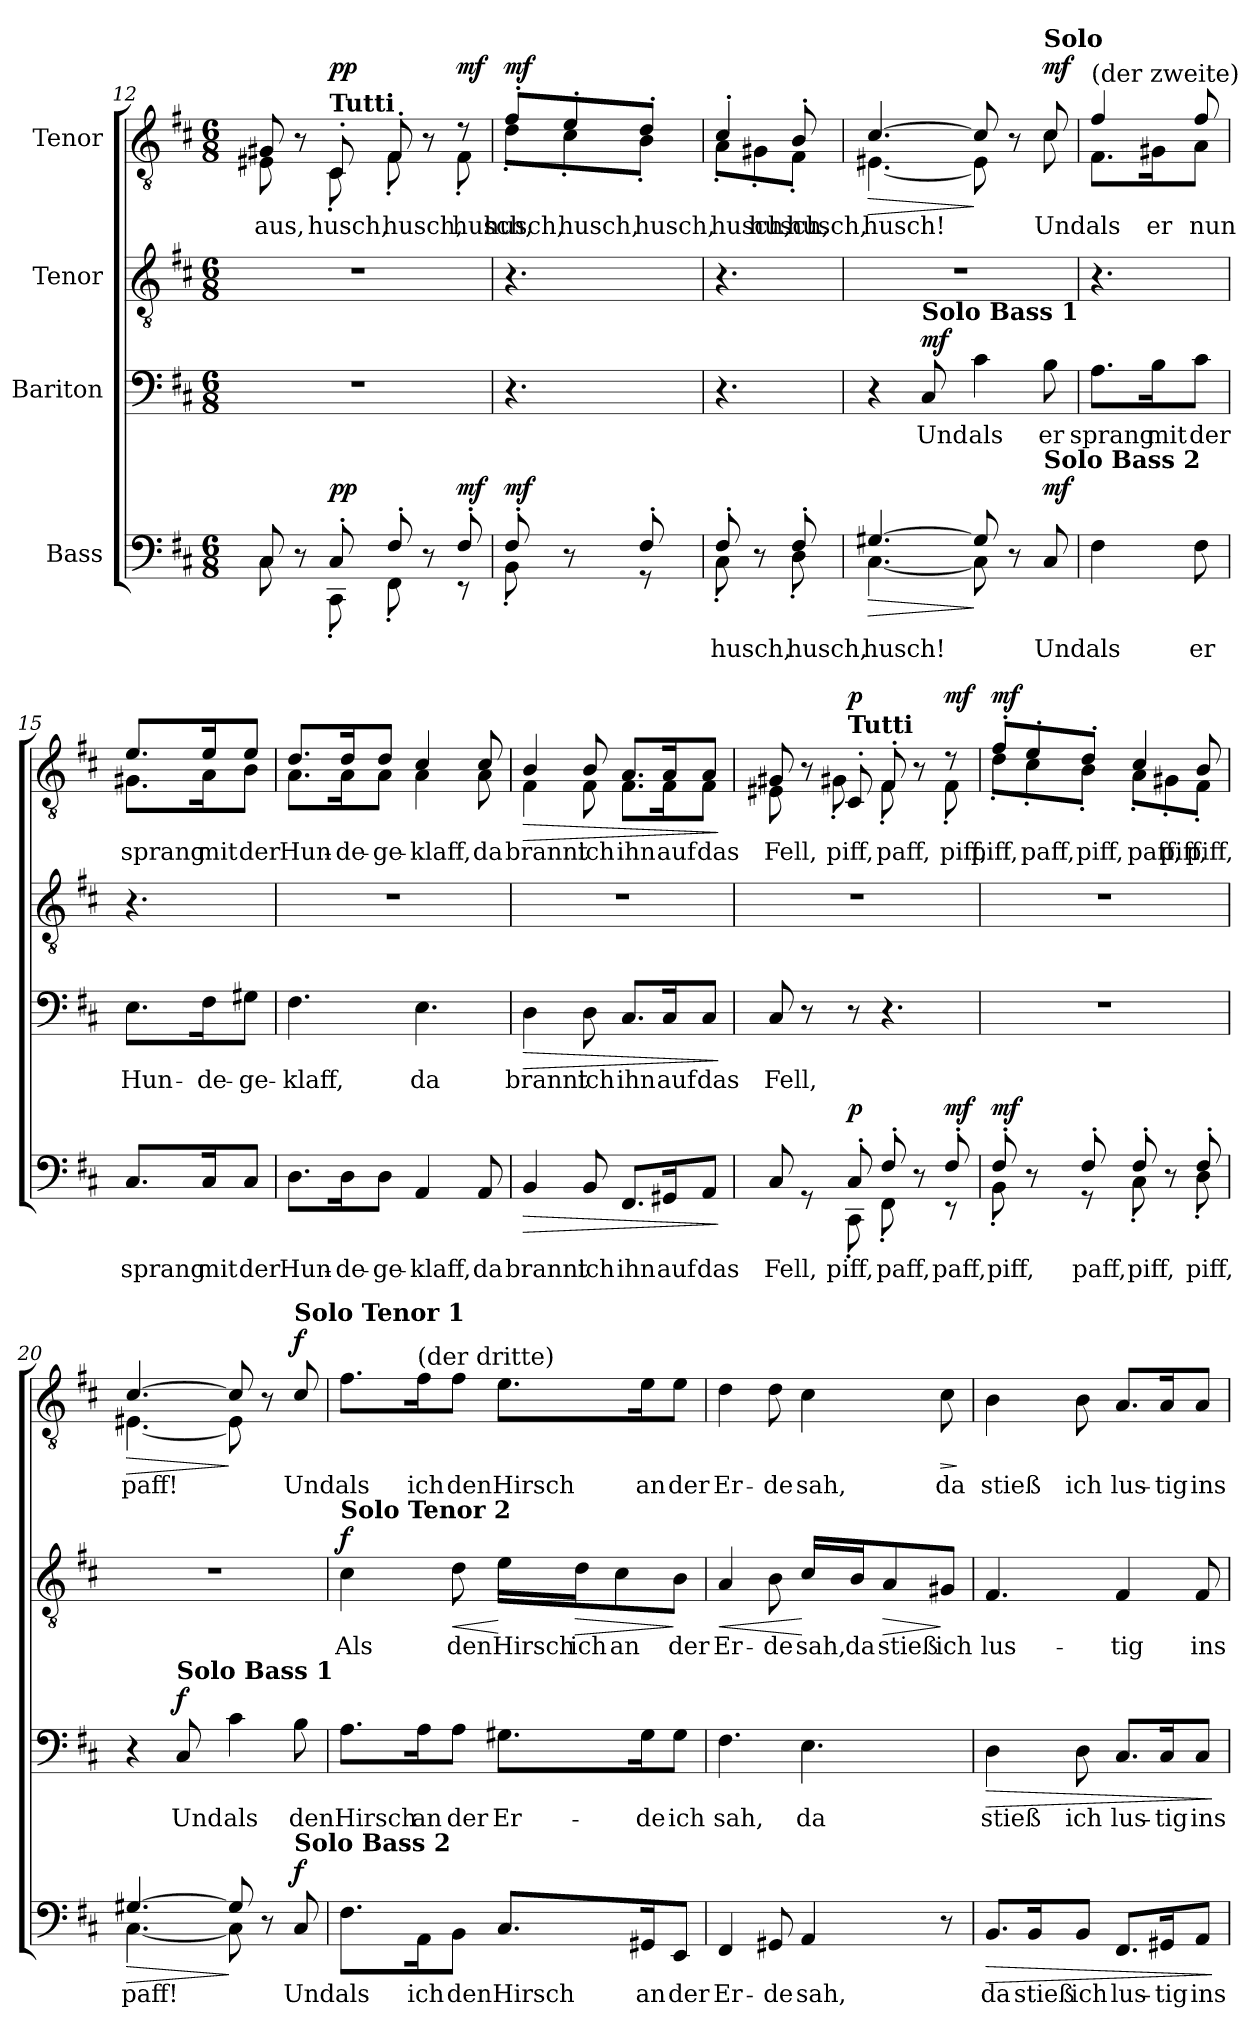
**kern	**text	**dynam	**kern	**text	**dynam	**kern	**text	**dynam	**kern	**text	**dynam
*part4	*part4	*part4	*part3	*part3	*part3	*part2	*part2	*part2	*part1	*part1	*part1
*staff4	*staff4	*staff4	*staff3	*staff3	*staff3	*staff2	*staff2	*staff2	*staff1	*staff1	*staff1
*I"Bass	*	*	*I"Bariton	*	*	*I"Tenor	*	*	*I"Tenor	*	*
*clefF4	*	*	*clefF4	*	*	*clefGv2	*	*	*clefGv2	*	*
*k[f#c#]	*	*	*k[f#c#]	*	*	*k[f#c#]	*	*	*k[f#c#]	*	*
*M6/8	*	*	*M6/8	*	*	*M6/8	*	*	*M6/8	*	*
=12	=12	=12	=12	=12	=12	=12	=12	=12	=12	=12	=12
*^	*	*	*	*	*	*	*	*	*	*	*
!	!	!	!	!	!	!	!	!	!	!	!LO:LY:b	!
*	*	*	*	*	*	*	*	*	*	*^	*	*
8C#/	8C#\	.	.	2.r	.	.	2.r	.	.	8G#X/	8E#X\	-aus,	.
8r	8ryy	.	.	.	.	.	.	.	.	8r	8ryy	.	.
!	!	!	!	!	!	!	!	!	!	!LO:TX:a:B:t=Tutti	!	!	!
!	!	!	!LO:DY:a	!	!	!	!	!	!	!	!	!LO:LY:b	!LO:DY:a
8C#'/	8CC#'\	.	pp	.	.	.	.	.	.	8C#'/	8C#'\	husch,	pp
!	!	!	!	!	!	!	!	!	!	!	!	!LO:LY:b	!
8F#'/	8FF#'\	.	.	.	.	.	.	.	.	8F#'/	8F#'\	husch,	.
8r	8ryy	.	.	.	.	.	.	.	.	8r	8ryy	.	.
!	!	!	!LO:DY:a	!	!	!	!	!	!	!	!	!LO:LY:b	!LO:DY:b
8F#'/	8r	.	mf	.	.	.	.	.	.	8r	8F#'\	husch,	mf
=13	=13	=13	=13	=13	=13	=13	=13	=13	=13	=13	=13	=13	=13
!	!	!	!LO:DY:b	!	!	!	!	!	!	!	!	!LO:LY:b	!LO:DY:a
8F#'/	8BB'\	.	mf	4.r	.	.	4.r	.	.	8f#'/L	8d'\L	husch,	mf
!	!	!	!	!	!	!	!	!	!	!	!	!LO:LY:b	!
8r	8ryy	.	.	.	.	.	.	.	.	8e'/	8c#'\	husch,	.
!	!	!	!	!	!	!	!	!	!	!	!	!LO:LY:b	!
8F#'/	8r	.	.	.	.	.	.	.	.	8d'/J	8B'\J	husch,	.
!!LO:LB:g=z	!!
=13X3	=13X3	=13X3	=13X3	=13X3	=13X3	=13X3	=13X3	=13X3	=13X3	=13X3	=13X3	=13X3	=13X3
!	!	!LO:LY:b	!	!	!	!	!	!	!	!	!	!LO:LY:b	!
8F#'/	8C#'\	husch,	.	4.r	.	.	4.r	.	.	4c#'/	8A'\L	husch,	.
!	!	!	!	!	!	!	!	!	!	!	!	!LO:LY:b	!
8r	8ryy	.	.	.	.	.	.	.	.	.	8G#X'\	husch,	.
!	!	!LO:LY:b	!	!	!	!	!	!	!	!	!	!LO:LY:b	!
8F#'/	8D'\	husch,	.	.	.	.	.	.	.	8B'/	8F#'\J	husch,	.
=14	=14	=14	=14	=14	=14	=14	=14	=14	=14	=14	=14	=14	=14
!	!	!LO:LY:b	!LO:HP:b	!	!	!	!	!	!	!	!	!LO:LY:b	!LO:HP:b
[4.G#X/	[4.C#\	husch!	>	4r	.	.	2.r	.	.	[4.c#/	[4.E#X\	husch!	>
!	!	!	!	!LO:TX:a:B:t=Solo Bass 1	!	!	!	!	!	!	!	!	!
!	!	!	!	!	!LO:LY:b	!LO:DY:a	!	!	!	!	!	!	!
.	.	.	.	8C#/	Und	mf	.	.	.	.	.	.	.
!	!	!	!	!	!LO:LY:b	!	!	!	!	!	!	!	!
8G#/]	8C#\]	.	]	4c#\	als	.	.	.	.	8c#/]	8E#\]	.	]
8r	8ryy	.	.	.	.	.	.	.	.	8r	8ryy	.	.
!	!	!	!	!	!	!	!	!	!	!LO:TX:a:B:t=Solo	!	!	!
!LO:TX:a:B:t=Solo Bass 2	!	!	!	!	!	!	!	!	!	!	!	!	!
!	!	!LO:LY:b	!LO:DY:a	!	!LO:LY:b	!	!	!	!	!	!	!LO:LY:b	!LO:DY:a
8C#/	8ryy	Und	mf	8B\	er	.	.	.	.	8c#/	8c#\	Und	mf
=15	=15	=15	=15	=15	=15	=15	=15	=15	=15	=15	=15	=15	=15
!	!	!	!	!	!	!	!	!	!	!LO:TX:a:t=(der zweite)	!	!	!
!	!	!LO:LY:b	!	!	!LO:LY:b	!	!	!	!	!	!	!LO:LY:b	!
*v	*v	*	*	*	*	*	*	*	*	*	*	*	*
4F#\	als	.	8.A\L	sprang	.	4.r	.	.	4f#/	8.F#\L	als	.
!	!	!	!	!LO:LY:b	!	!	!	!	!	!	!LO:LY:b	!
.	.	.	16B\K	mit	.	.	.	.	.	16G#X\K	er	.
!	!LO:LY:b	!	!	!LO:LY:b	!	!	!	!	!	!	!LO:LY:b	!
!	!	!	!	!	!	!	!	!	!	!	!LO:LY:b	!
8F#\	er	.	8c#\J	der	.	.	.	.	8f#/	8A\J	nun	.
!!LO:LB:g=z	!!
=15X4	=15X4	=15X4	=15X4	=15X4	=15X4	=15X4	=15X4	=15X4	=15X4	=15X4	=15X4	=15X4
!	!LO:LY:b	!	!	!LO:LY:b	!	!	!	!	!	!	!LO:LY:b	!
8.C#/L	sprang	.	8.E\L	Hun-	.	4.r	.	.	8.e/L	8.G#X\L	sprang	.
!	!LO:LY:b	!	!	!LO:LY:b	!	!	!	!	!	!	!LO:LY:b	!
16C#/K	mit	.	16F#\K	-de-	.	.	.	.	16e/K	16A\K	mit	.
!	!LO:LY:b	!	!	!LO:LY:b	!	!	!	!	!	!	!LO:LY:b	!
8C#/J	der	.	8G#X\J	-ge-	.	.	.	.	8e/J	8B\J	der	.
=16	=16	=16	=16	=16	=16	=16	=16	=16	=16	=16	=16	=16
!	!LO:LY:b	!	!	!LO:LY:b	!	!	!	!	!	!	!LO:LY:b	!
8.D\L	Hun-	.	4.F#\	-klaff,	.	2.r	.	.	8.d/L	8.A\L	Hun-	.
!	!LO:LY:b	!	!	!	!	!	!	!	!	!	!LO:LY:b	!
16D\K	-de-	.	.	.	.	.	.	.	16d/K	16A\K	-de-	.
!	!LO:LY:b	!	!	!	!	!	!	!	!	!	!LO:LY:b	!
8D\J	-ge-	.	.	.	.	.	.	.	8d/J	8A\J	-ge-	.
!	!LO:LY:b	!	!	!LO:LY:b	!	!	!	!	!	!	!LO:LY:b	!
4AA/	-klaff,	.	4.E\	da	.	.	.	.	4c#/	4A\	-klaff,	.
!	!LO:LY:b	!	!	!	!	!	!	!	!	!	!LO:LY:b	!
8AA/	da	.	.	.	.	.	.	.	8c#/	8A\	da	.
=17	=17	=17	=17	=17	=17	=17	=17	=17	=17	=17	=17	=17
!	!LO:LY:b	!LO:HP:b	!	!LO:LY:b	!LO:HP:b	!	!	!	!	!	!LO:LY:b	!LO:HP:b
4BB/	brannt	>	4D\	brannt	>	2.r	.	.	4B/	4F#\	brannt	>
!	!LO:LY:b	!	!	!LO:LY:b	!	!	!	!	!	!	!LO:LY:b	!
8BB/	ich	.	8D\	ich	.	.	.	.	8B/	8F#\	ich	.
!	!LO:LY:b	!	!	!LO:LY:b	!	!	!	!	!	!	!LO:LY:b	!
8.FF#/L	ihn	.	8.C#/L	ihn	.	.	.	.	8.A/L	8.F#\L	ihn	.
!	!LO:LY:b	!	!	!LO:LY:b	!	!	!	!	!	!	!LO:LY:b	!
16GG#X/K	auf	.	16C#/K	auf	.	.	.	.	16A/K	16F#\K	auf	.
!	!LO:LY:b	!	!	!LO:LY:b	!	!	!	!	!	!	!LO:LY:b	!
8AA/J	das	.	8C#/J	das	.	.	.	.	8A/J	8F#\J	das	.
*	*	*	*	*	*	*	*	*	*v	*v	*	*
.	.	]	.	.	]	.	.	.	.	.	]
!!LO:PB:g=z
=18	=18	=18	=18	=18	=18	=18	=18	=18	=18	=18	=18
!	!LO:LY:b	!	!	!LO:LY:b	!	!	!	!	!	!LO:LY:b	!
*^	*	*	*	*	*	*	*	*	*^	*	*
8C#/	4ryy	Fell,	.	8C#/	Fell,	.	2.r	.	.	8G#X/	8E#X\	Fell,	.
8rGG	.	.	.	8r	.	.	.	.	.	8r	8ryy	.	.
!	!	!	!	!	!	!	!	!	!	!LO:TX:a:B:t=Tutti	!	!	!
!	!	!LO:LY:b	!LO:DY:a	!	!	!	!	!	!	!	!	!LO:LY:b	!LO:DY:a
8C#'/	8CC#'\	piff,	p	8r	.	.	.	.	.	8C#'/	8G#X'\	piff,	p
!	!	!LO:LY:b	!	!	!	!	!	!	!	!	!	!LO:LY:b	!
8F#'/	8FF#'\	paff,	.	4.r	.	.	.	.	.	8F#'/	8F#'\	paff,	.
8r	8ryy	.	.	.	.	.	.	.	.	8r	8ryy	.	.
!	!	!LO:LY:b	!LO:DY:a	!	!	!	!	!	!	!	!	!LO:LY:b	!LO:DY:b
8F#'/	8r	paff,	mf	.	.	.	.	.	.	8r	8F#'\	piff,	mf
=19	=19	=19	=19	=19	=19	=19	=19	=19	=19	=19	=19	=19	=19
!	!	!LO:LY:b	!LO:DY:b	!	!	!	!	!	!	!	!	!LO:LY:b	!LO:DY:a
8F#'/	8BB'\	piff,	mf	2.r	.	.	2.r	.	.	8f#'/L	8d'\L	piff,	mf
!	!	!	!	!	!	!	!	!	!	!	!	!LO:LY:b	!
8r	8ryy	.	.	.	.	.	.	.	.	8e'/	8c#'\	paff,	.
!	!	!LO:LY:b	!	!	!	!	!	!	!	!	!	!LO:LY:b	!
8F#'/	8r	paff,	.	.	.	.	.	.	.	8d'/J	8B'\J	piff,	.
!	!	!LO:LY:b	!	!	!	!	!	!	!	!	!	!LO:LY:b	!
8F#'/	8C#'\	piff,	.	.	.	.	.	.	.	4c#/	8A'\L	paff,	.
!	!	!	!	!	!	!	!	!	!	!	!	!LO:LY:b	!
8r	8ryy	.	.	.	.	.	.	.	.	.	8G#X'\	piff,	.
!	!	!LO:LY:b	!	!	!	!	!	!	!	!	!	!LO:LY:b	!
8F#'/	8D'\	piff,	.	.	.	.	.	.	.	8B/	8F#'\J	piff,	.
!!LO:LB:g=z	!!
=20	=20	=20	=20	=20	=20	=20	=20	=20	=20	=20	=20	=20	=20
!	!	!LO:LY:b	!LO:HP:b	!	!	!	!	!	!	!	!	!LO:LY:b	!LO:HP:b
[4.G#X/	[4.C#\	paff!	>	4r	.	.	2.r	.	.	[4.c#/	[4.E#X\	paff!	>
!	!	!	!	!LO:TX:a:B:t=Solo Bass 1	!	!	!	!	!	!	!	!	!
!	!	!	!	!	!LO:LY:b	!LO:DY:a	!	!	!	!	!	!	!
.	.	.	.	8C#/	Und	f	.	.	.	.	.	.	.
!	!	!	!	!	!LO:LY:b	!	!	!	!	!	!	!	!
8G#/]	8C#\]	.	]	4c#\	als	.	.	.	.	8c#/]	8E#\]	.	]
8r	8ryy	.	.	.	.	.	.	.	.	8r	8ryy	.	.
!	!	!	!	!	!	!	!	!	!	!LO:TX:a:B:t=Solo Tenor 1	!	!	!
!LO:TX:a:B:t=Solo Bass 2	!	!	!	!	!	!	!	!	!	!	!	!	!
!	!	!LO:LY:b	!LO:DY:a	!	!LO:LY:b	!	!	!	!	!	!	!LO:LY:b	!LO:DY:a
8C#/	8ryy	Und	f	8B\	den	.	.	.	.	8c#/	8ryy	Und	f
=21	=21	=21	=21	=21	=21	=21	=21	=21	=21	=21	=21	=21	=21
!	!	!	!	!	!	!	!LO:TX:a:B:t=Solo Tenor 2	!	!	!	!	!	!
!	!	!LO:LY:b	!	!	!LO:LY:b	!	!	!LO:LY:b	!LO:DY:a	!	!	!LO:LY:b	!
*v	*v	*	*	*	*	*	*	*	*	*v	*v	*	*
8.F#\L	als	.	8.A\L	Hirsch	.	4c#\	Als	f	8.f#\L	als	.
!	!	!	!	!	!	!	!	!	!LO:TX:a:t=(der dritte)	!	!
!	!LO:LY:b	!	!	!LO:LY:b	!	!	!	!	!	!LO:LY:b	!
16AA\K	ich	.	16A\K	an	.	.	.	.	16f#\K	ich	.
!	!LO:LY:b	!	!	!LO:LY:b	!	!	!LO:LY:b	!LO:HP:b	!	!LO:LY:b	!
8BB\J	den	.	8A\J	der	.	8d\	den	<	8f#\J	den	.
!	!LO:LY:b	!	!	!LO:LY:b	!	!	!LO:LY:b	!	!	!LO:LY:b	!
8.C#/L	Hirsch	.	8.G#X\L	Er-	.	16e\LL	Hirsch	[	8.e\L	Hirsch	.
!	!	!	!	!	!	!	!LO:LY:b	!LO:HP:b	!	!	!
.	.	.	.	.	.	16d\J	ich	>	.	.	.
!	!	!	!	!	!	!	!LO:LY:b	!	!	!	!
.	.	.	.	.	.	8c#\	an	.	.	.	.
!	!LO:LY:b	!	!	!LO:LY:b	!	!	!	!	!	!LO:LY:b	!
16GG#X/K	an	.	16G#\K	-de	.	.	.	.	16e\K	an	.
!	!LO:LY:b	!	!	!LO:LY:b	!	!	!LO:LY:b	!	!	!LO:LY:b	!
8EE/J	der	.	8G#\J	ich	.	8B\J	der	]	8e\J	der	.
!!LO:LB:g=z
=22	=22	=22	=22	=22	=22	=22	=22	=22	=22	=22	=22
!	!LO:LY:b	!	!	!LO:LY:b	!	!	!LO:LY:b	!LO:HP:b	!	!LO:LY:b	!
4FF#/	Er-	.	4.F#\	sah,	.	4A/	Er-	<	4d\	Er-	.
!	!LO:LY:b	!	!	!	!	!	!LO:LY:b	!	!	!LO:LY:b	!
8GG#X/	-de	.	.	.	.	8B\	-de	.	8d\	-de	.
!	!LO:LY:b	!	!	!LO:LY:b	!	!	!LO:LY:b	!	!	!LO:LY:b	!
4AA/	sah,	.	4.E\	da	.	16c#/LL	sah,	[	4c#\	sah,	.
!	!	!	!	!	!	!	!LO:LY:b	!	!	!	!
.	.	.	.	.	.	16B/J	da	.	.	.	.
!	!	!	!	!	!	!	!LO:LY:b	!LO:HP:b	!	!	!
.	.	.	.	.	.	8A/	stieß	>	.	.	.
!	!	!	!	!	!	!	!LO:LY:b	!	!	!LO:LY:b	!LO:HP:b
8r	.	.	.	.	.	8G#X/J	ich	]	8c#\	da	>
.	.	.	.	.	.	.	.	.	.	.	]
=23	=23	=23	=23	=23	=23	=23	=23	=23	=23	=23	=23
!	!LO:LY:b	!LO:HP:b	!	!LO:LY:b	!LO:HP:b	!	!LO:LY:b	!	!	!LO:LY:b	!
8.BB/L	da	>	4D\	stieß	>	4.F#/	lus-	.	4B\	stieß	.
!	!LO:LY:b	!	!	!	!	!	!	!	!	!	!
16BB/K	stieß	.	.	.	.	.	.	.	.	.	.
!	!LO:LY:b	!	!	!LO:LY:b	!	!	!	!	!	!LO:LY:b	!
8BB/J	ich	.	8D\	ich	.	.	.	.	8B\	ich	.
!	!LO:LY:b	!	!	!LO:LY:b	!	!	!LO:LY:b	!	!	!LO:LY:b	!
8.FF#/L	lus-	.	8.C#/L	lus-	.	4F#/	-tig	.	8.A/L	lus-	.
!	!LO:LY:b	!	!	!LO:LY:b	!	!	!	!	!	!LO:LY:b	!
16GG#X/K	-tig	.	16C#/K	-tig	.	.	.	.	16A/K	-tig	.
!	!LO:LY:b	!	!	!LO:LY:b	!	!	!LO:LY:b	!	!	!LO:LY:b	!
8AA/J	ins	.	8C#/J	ins	.	8F#/	ins	.	8A/J	ins	.
.	.	]	.	.	]	.	.	.	.	.	.
=	=	=	=	=	=	=	=	=	=	=	=
*-	*-	*-	*-	*-	*-	*-	*-	*-	*-	*-	*-
